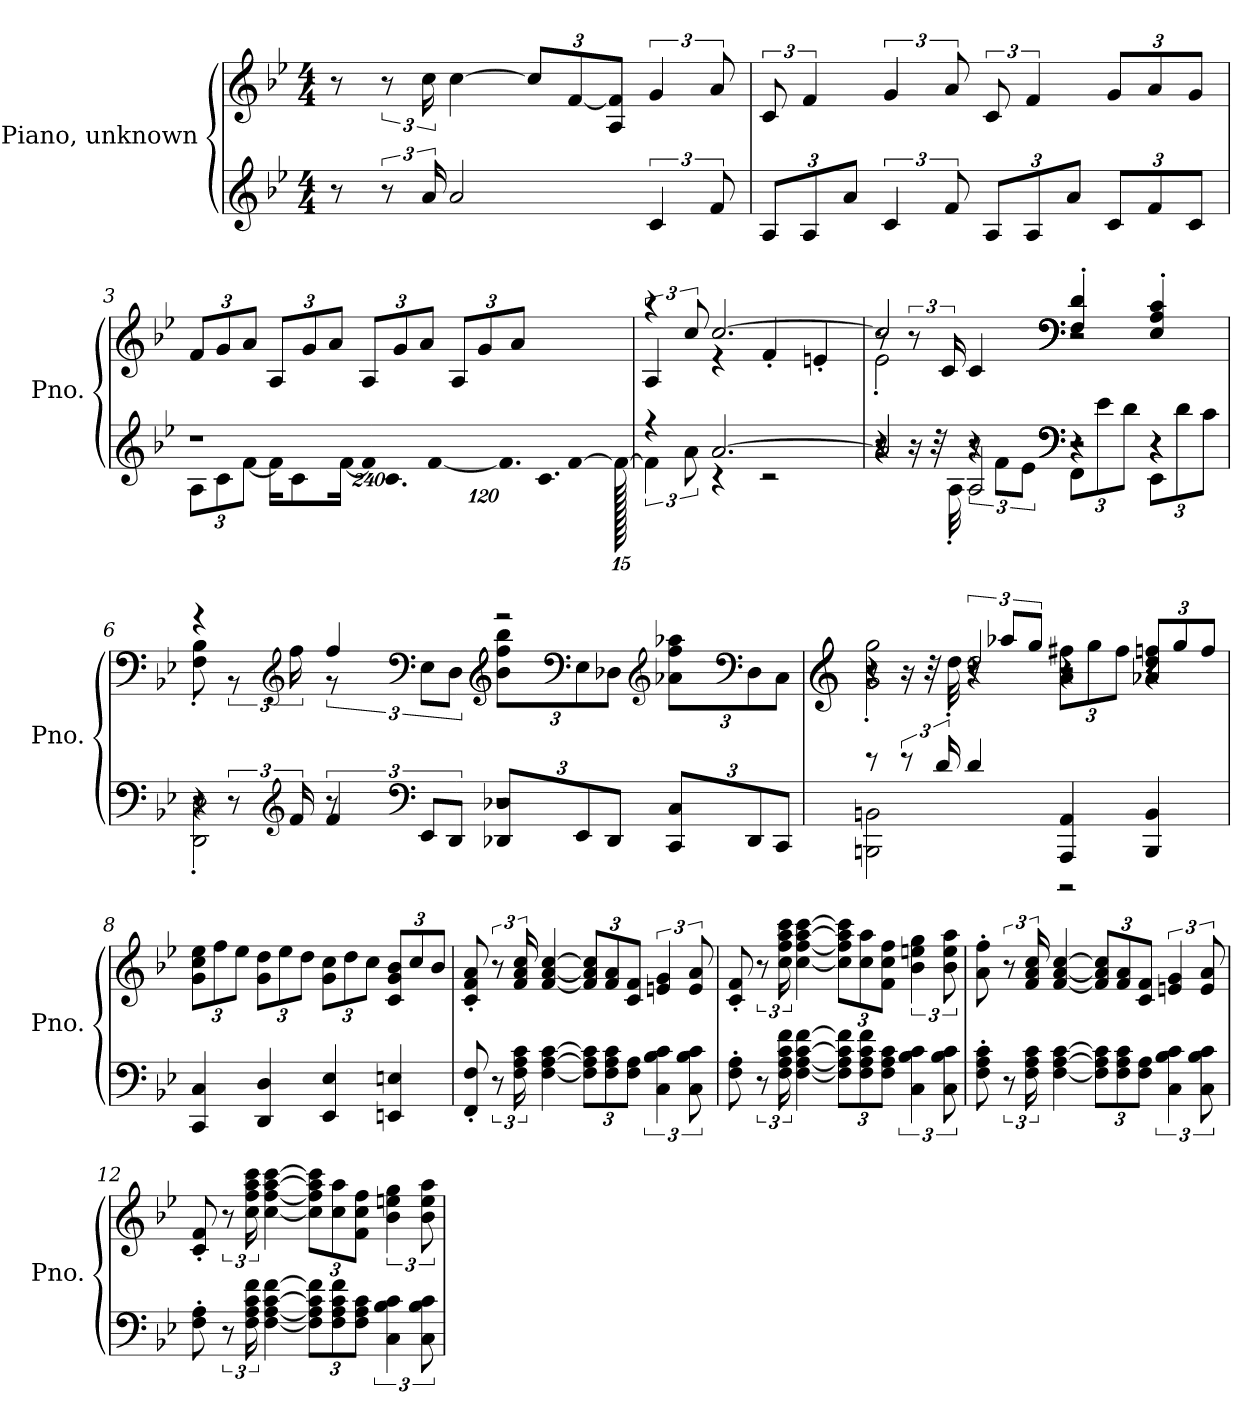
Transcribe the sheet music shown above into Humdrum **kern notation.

**kern	**kern
*part1	*part1
*staff2	*staff1
*I"Piano, unknown	*
*I'Pno.	*
*clefG2	*clefG2
*k[b-e-]	*k[b-e-]
*M4/4	*M4/4
*MM120	*MM120
=1	=1
8r	8r
12r	12r
24a/	24cc\
2a/	[4cc\
*	*Xbrackettup
.	12cc/L]
.	[12f/
.	12A/ 12f/]J
*	*brackettup
6c/	6g/
12f/	12a/
=2	=2
*Xbrackettup	*
12A/L	12c/
12A/	6f/
12a/J	.
*brackettup	*
6c/	6g/
12f/	12a/
*Xbrackettup	*
12A/L	12c/
12A/	6f/
12a/J	.
*	*Xbrackettup
12c/L	12g/L
12f/	12a/
12c/J	12g/J
=3	=3
*^	*
1r	12A\L	12f/L
.	12c\	12g/
.	[12f\J	12a/J
.	16f\KL]	12A/L
.	8c\	.
.	.	12g/
.	.	12a/J
.	[16f\Jk	.
!	!LO:N:vis=16	!
.	1920%137f\LL]	12A/L
!	!LO:N:vis=16.	!
.	960%103c\	.
.	.	12g/
.	.	12a/J
!	!LO:N:vis=32	!
.	[640%23f\K	.
!	!LO:N:vis=16.	!
.	960%103f\]	.
.	.	12A/L
!	!LO:N:vis=16.	!
.	960%103c\	.
.	.	12g/
.	.	12a/J
.	[240%17f\J	.
1920ryy	1920f\_	1920ryy
!!LO:LB:g=z
=4	=4	=4
*	*	*^
*	*brackettup	*	*brackettup
4r	6f\]	4r	6A/
.	12a\	.	12cc/
[2.a/	4r	[2.cc/	4r
.	2r	.	4f'/
.	.	.	4en'/
=5	=5	=5	=5
*^	*^	*	*^
2a/]	4r	4r	8r	2cc/]	2e-'\	8r
.	.	.	16r	.	.	12r
.	.	.	32r	.	.	.
.	.	.	.	.	.	24c/
.	.	.	32A'\	.	.	.
.	12r	2A/	4r	.	.	4c/
.	12f\L	.	.	.	.	.
.	12e-\J	.	.	.	.	.
*clefF4	*	*	*	*clefF4	*	*
*	*	*	*Xbrackettup	*	*	*
2r	4r	.	12FF\L	2r	2r	4F/' 4d/'
.	.	.	12e-\	.	.	.
.	.	.	12d\J	.	.	.
.	12EE-\L	4r	4r	.	.	4E-/' 4A/' 4c/'
.	12d\	.	.	.	.	.
.	12c\J	.	.	.	.	.
*	*	*v	*v	*	*	*
*	*	*	*	*v	*v
!!LO:LB:g=z
=6	=6	=6	=6	=6
4r	2DD\' 2D\'	8r	4r	8F\' 8B-\'
*	*	*brackettup	*	*
.	.	12r	.	12r
*clefG2	*	*	*clefG2	*
.	.	24f/	.	24ff\
4f/	.	12r	4ff/	12r
*clefF4	*	*	*clefF4	*
.	.	12EE-/L	.	12E-\L
.	.	12DD/J	.	12D\J
*	*	*	*clefG2	*
*	*	*Xbrackettup	*	*Xbrackettup
2r	2r	12DD-X/ 12D-X/L	2r	12b-\ 12ff\ 12bb-\L
*	*	*	*clefF4	*
.	.	12EE-/	.	12E-\
.	.	12DD-/J	.	12D-X\J
*	*	*	*clefG2	*
.	.	12CC/ 12C/L	.	12a-X\ 12ff\ 12aa-X\L
*	*	*	*clefF4	*
.	.	12DD-/	.	12D-\
.	.	12CC/J	.	12C\J
*v	*v	*v	*	*
*	*v	*v
=7	=7
*	*clefG2
*^	*^
*	*	*	*^
*	*	*	*	*^
8r	2BBBn\ 2BBn\	4r	8r	4r	2g\' 2gg\'
*brackettup	*	*	*	*	*
12r	.	.	16r	.	.
.	.	.	32r	.	.
24d/	.	.	.	.	.
.	.	.	32dd'\	.	.
*	*	*brackettup	*	*	*
4d/	.	12r	4r	2dd/	.
.	.	12aa-X/L	.	.	.
.	.	12gg/J	.	.	.
*	*	*	*Xbrackettup	*	*
4AAA/ 4AA/	2r	4r	12a\ 12ff#X\L	.	2r
.	.	.	12gg\	.	.
.	.	.	12ff#\J	.	.
4BBB/ 4BB/	.	12a-X/ 12dd/ 12ffn/L	4r	4r	.
.	.	12gg/	.	.	.
.	.	12ff/J	.	.	.
*v	*v	*	*	*	*
*	*v	*v	*v	*v
!!LO:LB:g=z
=8	=8
4CC/ 4C/	12g\ 12cc\ 12ee-\L
.	12ff\
.	12ee-\J
4DD/ 4D/	12g\ 12dd\L
.	12ee-\
.	12dd\J
4EE-/ 4E-/	12g\ 12cc\L
.	12dd\
.	12cc\J
4EEn/ 4En/	12c/ 12g/ 12b-/L
.	12cc/
.	12b-/J
=9	=9
8FF/' 8F/'	8c/' 8f/' 8a/'
*	*brackettup
12r	12r
24F\ 24A\ 24c\	24f/ 24a/ 24cc/
[4F\ [4A\ [4c\	[4f/ [4a/ [4cc/
*Xbrackettup	*Xbrackettup
12F\] 12A\] 12c\]L	12f/] 12a/] 12cc/]L
12F\ 12A\ 12c\	12f/ 12a/
12F\ 12A\J	12c/ 12f/J
*brackettup	*brackettup
6C\ 6B-\ 6c\	6en/ 6g/
12C\ 12B-\ 12c\	12e/ 12a/
=10	=10
8F\' 8A\'	8c/' 8f/'
12r	12r
24F\ 24A\ 24c\ 24f\	24cc\ 24ff\ 24aa\ 24ccc\
[4F\ [4A\ [4c\ [4f\	[4cc\ [4ff\ [4aa\ [4ccc\
*Xbrackettup	*Xbrackettup
12F\] 12A\] 12c\] 12f\]L	12cc\] 12ff\] 12aa\] 12ccc\]L
12F\ 12A\ 12c\ 12f\	12cc\ 12aa\
12F\ 12A\ 12c\J	12f\ 12cc\ 12ff\J
*brackettup	*brackettup
6C\ 6B-\ 6c\	6b-\ 6een\ 6gg\
12C\ 12B-\ 12c\	12b-\ 12ee\ 12aa\
!!LO:LB:g=z
=11	=11
8F\' 8A\' 8c\'	8a\' 8ff\'
12r	12r
24F\ 24A\ 24c\	24f/ 24a/ 24cc/
[4F\ [4A\ [4c\	[4f/ [4a/ [4cc/
*Xbrackettup	*Xbrackettup
12F\] 12A\] 12c\]L	12f/] 12a/] 12cc/]L
12F\ 12A\ 12c\	12f/ 12a/
12F\ 12A\J	12c/ 12f/J
*brackettup	*brackettup
6C\ 6B-\ 6c\	6en/ 6g/
12C\ 12B-\ 12c\	12e/ 12a/
=12	=12
8F\' 8A\'	8c/' 8f/'
12r	12r
24F\ 24A\ 24c\ 24f\	24cc\ 24ff\ 24aa\ 24ccc\
[4F\ [4A\ [4c\ [4f\	[4cc\ [4ff\ [4aa\ [4ccc\
*Xbrackettup	*Xbrackettup
12F\] 12A\] 12c\] 12f\]L	12cc\] 12ff\] 12aa\] 12ccc\]L
12F\ 12A\ 12c\ 12f\	12cc\ 12aa\
12F\ 12A\ 12c\J	12f\ 12cc\ 12ff\J
*brackettup	*brackettup
6C\ 6B-\ 6c\	6b-\ 6een\ 6gg\
12C\ 12B-\ 12c\	12b-\ 12ee\ 12aa\
=	=
*-	*-
